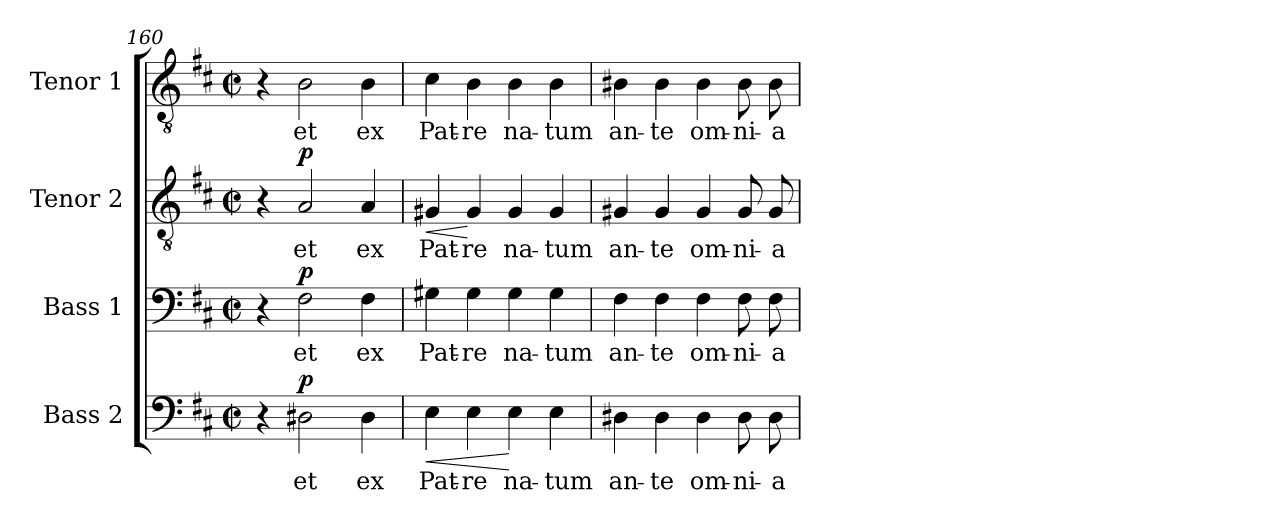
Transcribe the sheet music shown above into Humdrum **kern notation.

**kern	**text	**dynam	**kern	**text	**dynam	**kern	**text	**dynam	**kern	**text
*part4	*part4	*part4	*part3	*part3	*part3	*part2	*part2	*part2	*part1	*part1
*staff4	*staff4	*staff4	*staff3	*staff3	*staff3	*staff2	*staff2	*staff2	*staff1	*staff1
*I"Bass 2	*	*	*I"Bass 1	*	*	*I"Tenor 2	*	*	*I"Tenor 1	*
*I'B. 2	*	*	*I'B. 1	*	*	*I'T. 2	*	*	*I'T. 1	*
*clefF4	*	*	*clefF4	*	*	*clefGv2	*	*	*clefGv2	*
*k[f#c#]	*	*	*k[f#c#]	*	*	*k[f#c#]	*	*	*k[f#c#]	*
*D:	*	*	*D:	*	*	*D:	*	*	*D:	*
*M2/2	*	*	*M2/2	*	*	*M2/2	*	*	*M2/2	*
*met(c|)	*	*	*met(c|)	*	*	*met(c|)	*	*	*met(c|)	*
=160	=160	=160	=160	=160	=160	=160	=160	=160	=160	=160
4r	.	.	4r	.	.	4r	.	.	4r	.
!	!LO:LY:b	!LO:DY:a	!	!LO:LY:b	!LO:DY:a	!	!LO:LY:b	!LO:DY:a	!	!LO:LY:b
2D#X\	et	p	2F#\	et	p	2A/	et	p	2B\	et
!	!LO:LY:b	!	!	!LO:LY:b	!	!	!LO:LY:b	!	!	!LO:LY:b
4D#\	ex	.	4F#\	ex	.	4A/	ex	.	4B\	ex
=161	=161	=161	=161	=161	=161	=161	=161	=161	=161	=161
!	!LO:LY:b	!LO:HP:b	!	!LO:LY:b	!	!	!LO:LY:b	!LO:HP:b	!	!LO:LY:b
4E\	Pat-	<	4G#X\	Pat-	.	4G#X/	Pat-	<	4c#\	Pat-
!	!LO:LY:b	!	!	!LO:LY:b	!	!	!LO:LY:b	!	!	!LO:LY:b
4E\	-re	.	4G#\	-re	.	4G#/	-re	[	4B\	-re
!	!LO:LY:b	!	!	!LO:LY:b	!	!	!LO:LY:b	!	!	!LO:LY:b
4E\	na-	[	4G#\	na-	.	4G#/	na-	.	4B\	na-
!	!LO:LY:b	!	!	!LO:LY:b	!	!	!LO:LY:b	!	!	!LO:LY:b
4E\	-tum	.	4G#\	-tum	.	4G#/	-tum	.	4B\	-tum
!!LO:LB:g=z
=162	=162	=162	=162	=162	=162	=162	=162	=162	=162	=162
!	!LO:LY:b	!	!	!LO:LY:b	!	!	!LO:LY:b	!	!	!LO:LY:b
4D#X\	an-	.	4F#\	an-	.	4G#X/	an-	.	4B#X\	an-
!	!LO:LY:b	!	!	!LO:LY:b	!	!	!LO:LY:b	!	!	!LO:LY:b
4D#\	-te	.	4F#\	-te	.	4G#/	-te	.	4B#\	-te
!	!LO:LY:b	!	!	!LO:LY:b	!	!	!LO:LY:b	!	!	!LO:LY:b
4D#\	om-	.	4F#\	om-	.	4G#/	om-	.	4B#\	om-
!	!LO:LY:b	!	!	!LO:LY:b	!	!	!LO:LY:b	!	!	!LO:LY:b
8D#\	-ni-	.	8F#\	-ni-	.	8G#/	-ni-	.	8B#\	-ni-
!	!LO:LY:b	!	!	!LO:LY:b	!	!	!LO:LY:b	!	!	!LO:LY:b
8D#\	-a	.	8F#\	-a	.	8G#/	-a	.	8B#\	-a
=	=	=	=	=	=	=	=	=	=	=
*-	*-	*-	*-	*-	*-	*-	*-	*-	*-	*-
